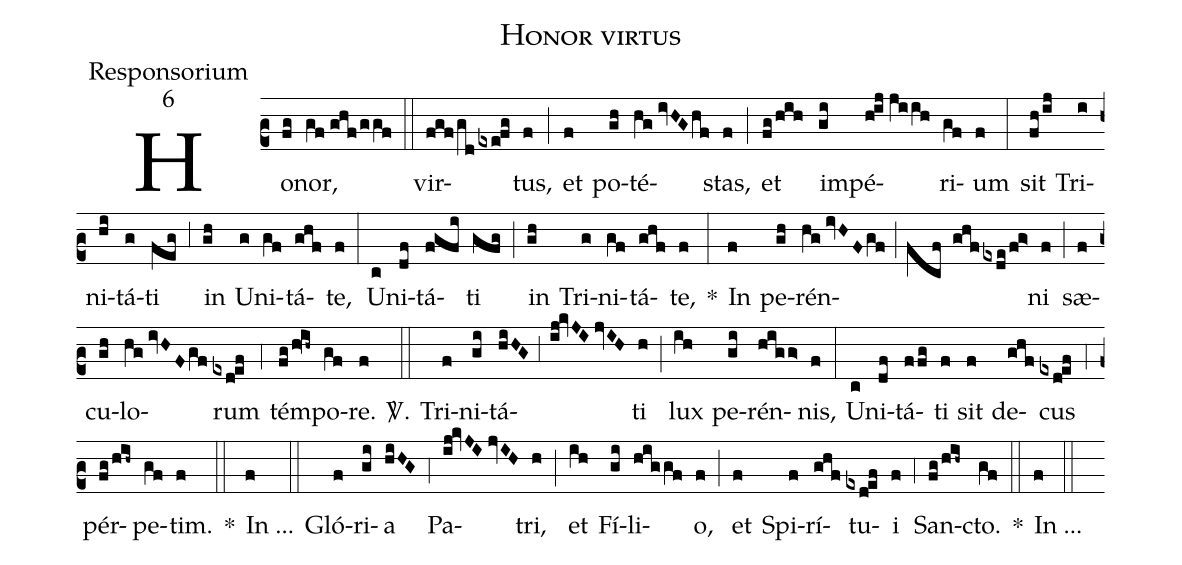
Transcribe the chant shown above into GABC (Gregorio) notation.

name:Honor virtus;
office-part:Responsorium;
mode:6;
%%
(c2) Ho(fg)nor,(gf//ghf/ggf) (::) vir(fgf/gd/exe!fg)tus,(f) (;) et(f) po(gh)té(hg//ivHG/hf)stas,(f) (;) et(fg/hih) im(gi)pé(h!ij//jiih)ri(gf)um(f) (:) sit(fh/ij) Tri(i)ni(hi)tá(g)ti(feg) (;3) in(gh) U(g)ni(gf)tá(ghf)te,(f) (:) U(c)ni(df)tá(fgfi)ti(gfg) (;) in(gh) Tri(g)ni(gf)tá(ghf)te,(f) *(:) In(f) pe(gh)rén(hg//ivHF/gf;fcf ghf/exde/fg>)ni(f) (;) sæ(f)cu(gh)lo(hg//ivHF/gf)rum(exd!ef) (;4) tém(fg/h!ih~)po(gf)re.(f) <sp>V/</sp>.(::) Tri(f)ni(gi)tá(hiHG;3ij!kvJI//jvIH)ti(h) (;) lux(ih) pe(gi)rén(higg>)nis,(f) (:) U(c)ni(df)tá(ffg)ti(f) sit(f) de(ghf)cus(exd!ef) (;4) pér(fg/hih~)pe(gf)tim.(f) *(::) In ...(f) (::) Gló(f)ri(gi)a(hiHG) (;4) Pa(ij!kvJI//jvIH)tri,(h) (;) et(ih) Fí(gi)li(higgf)o,(f) (;) et(f) Spi(f)rí(ghf)tu(exd!ef)i(f) (;4) San(fg/hih~)cto.(gf) *(::) In ...(f) (::)
